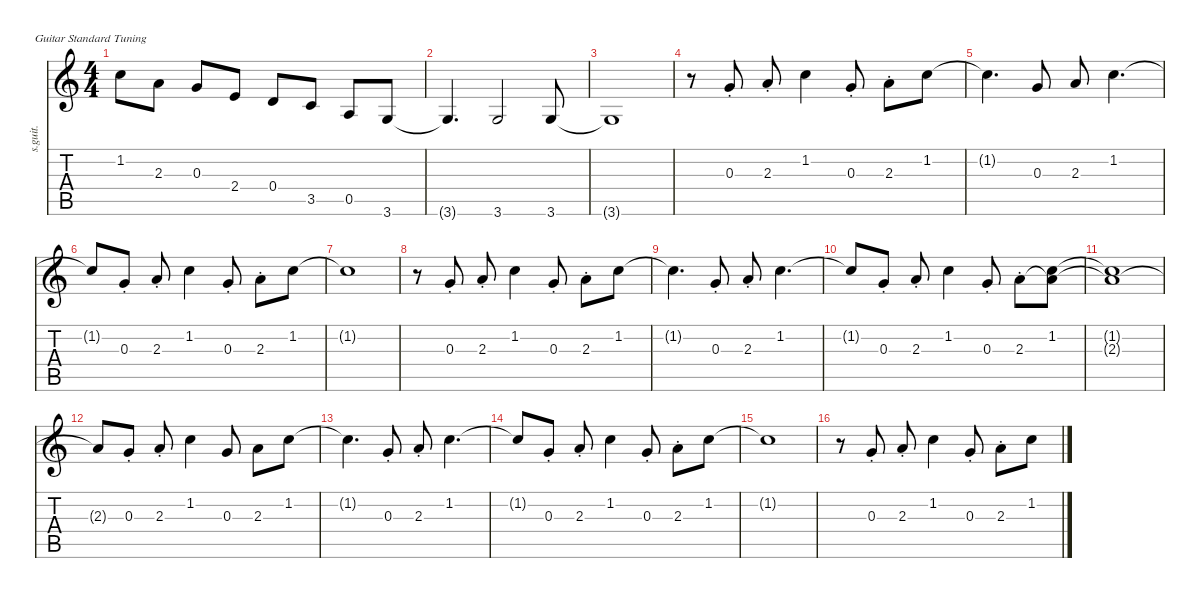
\defaultSystemsLayout 4
\hideDynamics
\bracketExtendMode nobrackets
\track ("Cello" "s.guit.") {instrument electricbassfinger}
\staff {score tabs}
\tuning (E4 B3 G3 D3 A2 E2)
\ts (4 4)
\tempo (107 hide)
\clef g2
\ks c
1.2.8{dy mp} 2.3.8 0.3.8 2.4.8 0.4.8 3.5.8 0.5.8 3.6.8 |
3.6{t}.4{d dy f} 3.6.2{dy mp} 3.6.8 |
3.6{t}.1{dy f} |
r.8 0.3{st}.8{dy mp} 2.3{st}.8 1.2.4 0.3{st}.8 2.3{st}.8 1.2.8 |
1.2{t}.4{d dy f} 0.3.8{dy mp} 2.3.8 1.2.4{d} |
1.2{t}.8{dy f} 0.3{st}.8{dy mp} 2.3{st}.8 1.2.4 0.3{st}.8 2.3{st}.8 1.2.8 |
1.2{t}.1{dy f} |
r.8 0.3{st}.8{dy mp} 2.3{st}.8 1.2.4 0.3{st}.8 2.3{st}.8 1.2.8 |
1.2{t}.4{d dy f} 0.3{st}.8{dy mp} 2.3{st}.8 1.2.4{d} |
1.2{t}.8{dy f} 0.3{st}.8{dy mp} 2.3{st}.8 1.2.4 0.3{st}.8 2.3{st}.8 (1.2 2.3{t}).8 |
(1.2{t} 2.3{t}).1{dy f} |
2.3{t}.8 0.3{st}.8{dy mp} 2.3{st}.8 1.2.4 0.3.8 2.3.8 1.2.8 |
1.2{t}.4{d dy f} 0.3{st}.8{dy mp} 2.3{st}.8 1.2.4{d} |
1.2{t}.8{dy f} 0.3{st}.8{dy mp} 2.3{st}.8 1.2.4 0.3{st}.8 2.3{st}.8 1.2.8 |
1.2{t}.1{dy f} |
r.8 0.3{st}.8{dy mp} 2.3{st}.8 1.2.4 0.3{st}.8 2.3{st}.8 1.2.8
